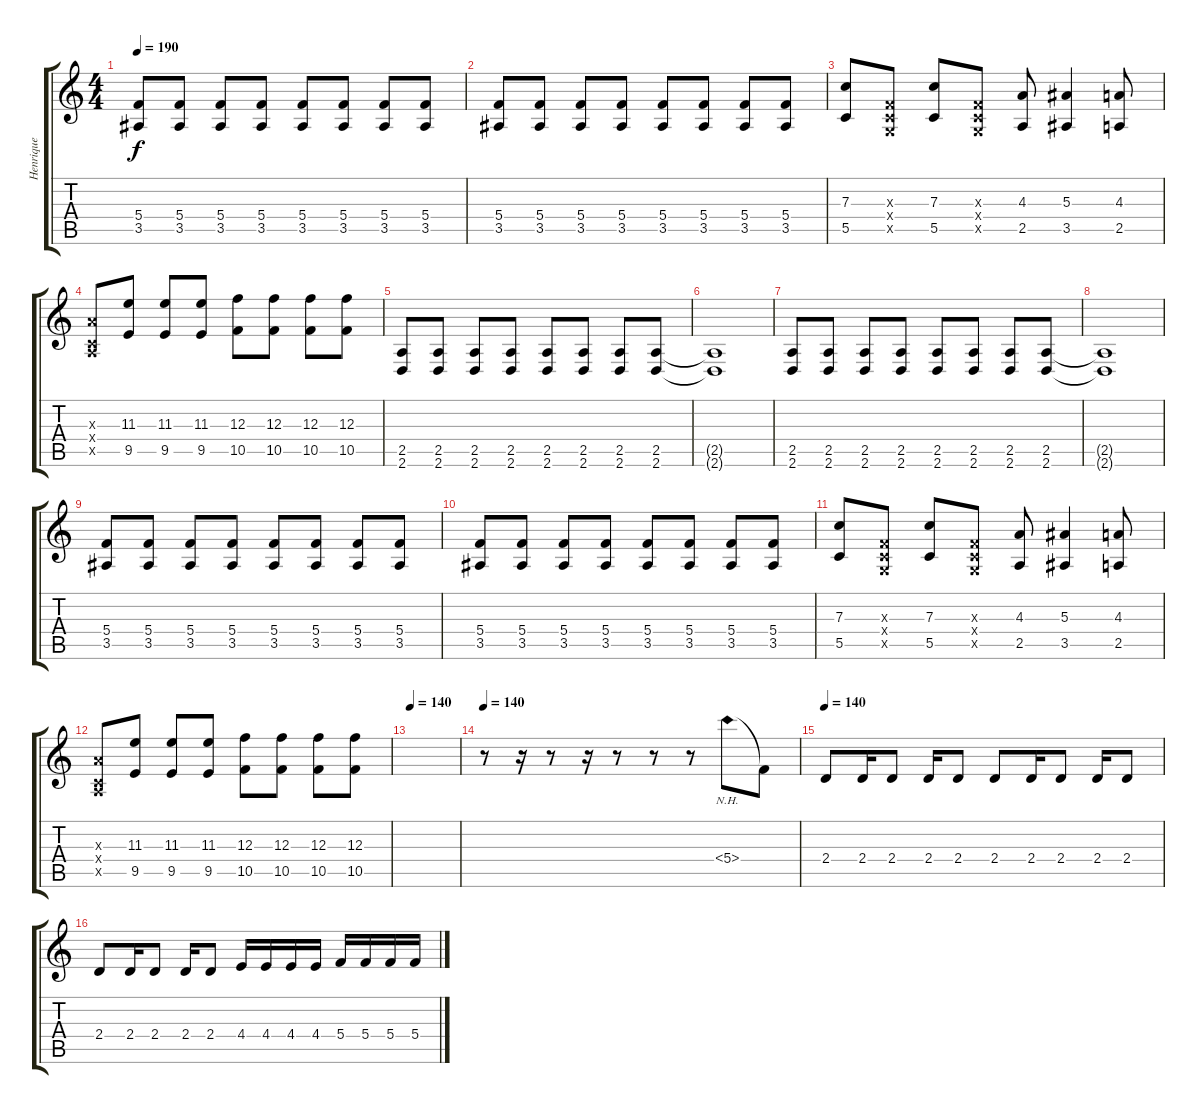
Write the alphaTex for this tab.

\track ("Henrique" "Henrique") {instrument distortionguitar}
\staff {score tabs}
\tuning (D4 A3 F3 C3 G2 C2) {hide}
\ts (4 4)
\tempo 190
\clef g2
\ks c
(5.4 3.5).8{dy f} (5.4 3.5).8 (5.4 3.5).8 (5.4 3.5).8 (5.4 3.5).8 (5.4 3.5).8 (5.4 3.5).8 (5.4 3.5).8 |
(5.4 3.5).8 (5.4 3.5).8 (5.4 3.5).8 (5.4 3.5).8 (5.4 3.5).8 (5.4 3.5).8 (5.4 3.5).8 (5.4 3.5).8 |
(7.3 5.5).8 (0.3{x} 0.4{x} 0.5{x}).8 (7.3 5.5).8 (0.3{x} 0.4{x} 0.5{x}).8 (4.3 2.5).8 (5.3 3.5).4 (4.3 2.5).8 |
(4.3{x} 0.4{x} 2.5{x}).8 (11.3 9.5).8 (11.3 9.5).8 (11.3 9.5).8 (12.3 10.5).8 (12.3 10.5).8 (12.3 10.5).8 (12.3 10.5).8 |
(2.5 2.6).8 (2.5 2.6).8 (2.5 2.6).8 (2.5 2.6).8 (2.5 2.6).8 (2.5 2.6).8 (2.5 2.6).8 (2.5 2.6).8 |
(2.5{t} 2.6{t}).1 |
(2.5 2.6).8 (2.5 2.6).8 (2.5 2.6).8 (2.5 2.6).8 (2.5 2.6).8 (2.5 2.6).8 (2.5 2.6).8 (2.5 2.6).8 |
(2.5{t} 2.6{t}).1 |
(5.4 3.5).8 (5.4 3.5).8 (5.4 3.5).8 (5.4 3.5).8 (5.4 3.5).8 (5.4 3.5).8 (5.4 3.5).8 (5.4 3.5).8 |
(5.4 3.5).8 (5.4 3.5).8 (5.4 3.5).8 (5.4 3.5).8 (5.4 3.5).8 (5.4 3.5).8 (5.4 3.5).8 (5.4 3.5).8 |
(7.3 5.5).8 (0.3{x} 0.4{x} 0.5{x}).8 (7.3 5.5).8 (0.3{x} 0.4{x} 0.5{x}).8 (4.3 2.5).8 (5.3 3.5).4 (4.3 2.5).8 |
(4.3{x} 0.4{x} 2.5{x}).8 (11.3 9.5).8 (11.3 9.5).8 (11.3 9.5).8 (12.3 10.5).8 (12.3 10.5).8 (12.3 10.5).8 (12.3 10.5).8 |
\tempo 140
|
\tempo 140
r.8 r.16 r.8 r.16 r.8 r.8 r.8 5.4{nh}.8 5.4{t}.8 |
\tempo 140
2.4.8 2.4.16 2.4.8 2.4.16 2.4.8 2.4.8 2.4.16 2.4.8 2.4.16 2.4.8 |
2.4.8 2.4.16 2.4.8 2.4.16 2.4.8 4.4.16 4.4.16 4.4.16 4.4.16 5.4.16 5.4.16 5.4.16 5.4.16
